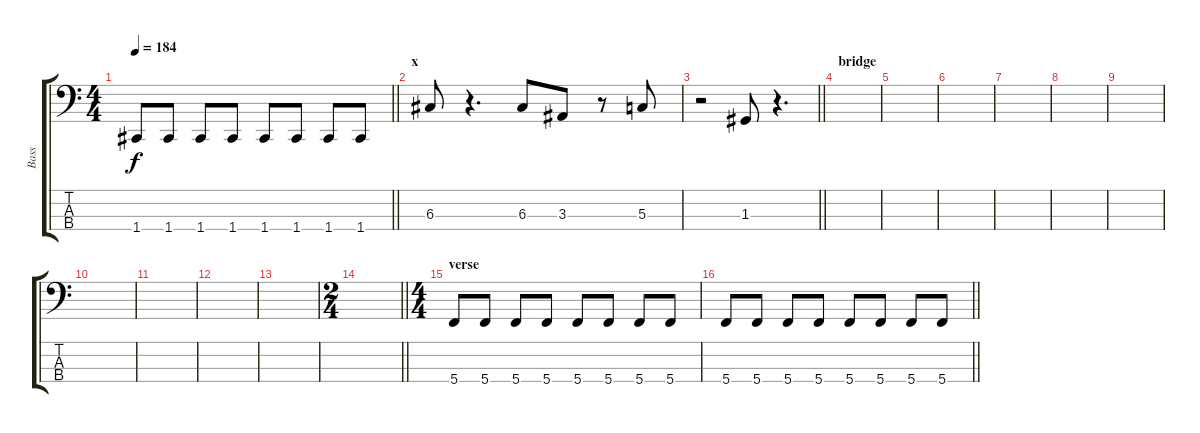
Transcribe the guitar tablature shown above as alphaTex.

\track ("Bass" "Bass") {instrument electricbassfinger}
\staff {score tabs}
\tuning (F2 C2 G1 C1) {hide}
\ts (4 4)
\tempo 184
\clef f4
\barLineRight lightlight
\ks c
1.4{t}.8{dy f} 1.4.8 1.4.8 1.4.8 1.4.8 1.4.8 1.4.8 1.4.8 |
\section ("" "x")
6.3.8 r.4{d} 6.3.8 3.3.8 r.8 5.3.8 |
\barLineRight lightlight
r.2 1.3.8 r.4{d} |
\section ("" "bridge")
|
|
|
|
|
|
|
|
|
|
\ts (2 4)
\barLineRight lightlight
|
\ts (4 4)
\section ("" "verse")
5.4.8 5.4.8 5.4.8 5.4.8 5.4.8 5.4.8 5.4.8 5.4.8 |
\barLineRight lightlight
5.4.8 5.4.8 5.4.8 5.4.8 5.4.8 5.4.8 5.4.8 5.4.8
